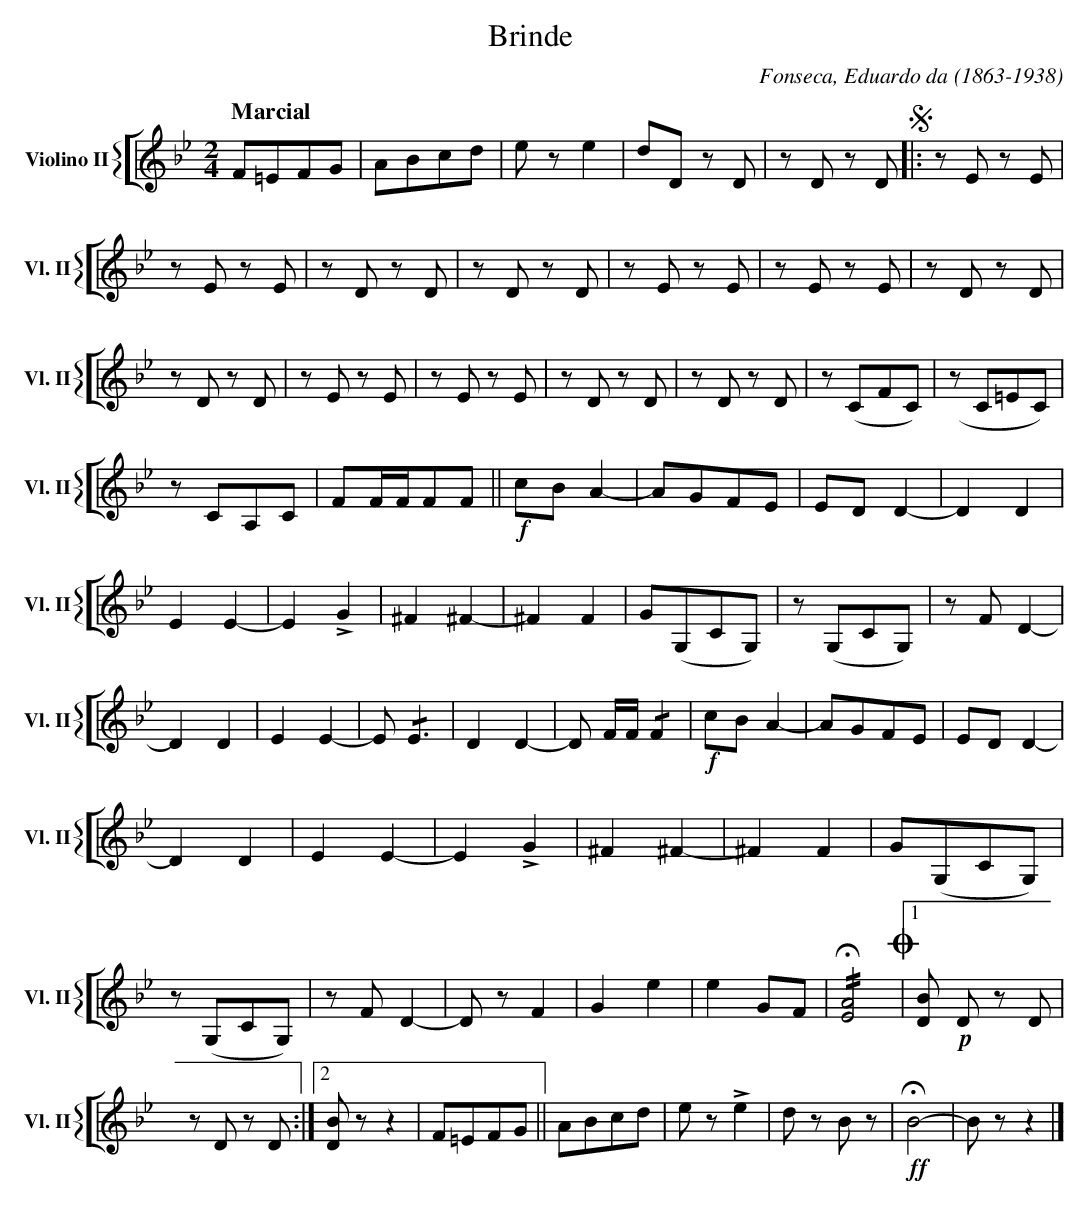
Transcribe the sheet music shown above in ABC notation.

X:1
T:Brinde
C:Fonseca, Eduardo da (1863-1938)
M:2/4
L:1/4
K:Bb
V: 3 clef=treble name="Violino II" sname="Vl. II"
%%staves [{ 3 }]
[Q:"Marcial"] F/=E/F/G/|A/B/c/d/|e/z/e|d/D/z/ D/|z/D/ z/D/ !segno!|: \
   z/E/ z/E/|z/E/ z/E/ | z/D/ z/D/ | z/D/ z/D/ |z/E/ z/E/|z/E/ z/E/ | z/D/ z/D/| z/D/ z/D/| \
   z/E/ z/E/| z/E/ z/E/| z/D/ z/D/ | z/D/ z/D/ | z/(C/-F/C/)|(z/C/=E/C/)|z/C/A,/C/ | F/F//F//F/F/|| \
   !f!c/B/ A-|A/G/F/E/ | E/D/ D-|D D | EE- | E!>!G | ^F^F- | ^FF | G/(G,/C/G,/) |z/(G,/C/G,/) | \
   z/ F/ D- | D D | E E- | E< !/!E | D D- | D/ F//F// !/! F| \
   !f!c/B/ A-|A/G/F/E/ | E/D/ D-|D D | EE- | E!>!G | ^F^F- | ^FF | G/(G,/C/G,/) |z/(G,/C/G,/) | \
   z/ F/ D- | D/z/ F | Ge | e G/F/|\
   !fermata!!//![EA]2 !coda!|[1 [DB]/ !p!D/ z/D/ | z/D/  z/D/ :|2 [DB]/z/z | F/=E/F/G/|| \
   A/B/c/d/|e/z/!>!e| d/z/ B/z/ | !ff!!fermata!B2-|B/z/z |]\
